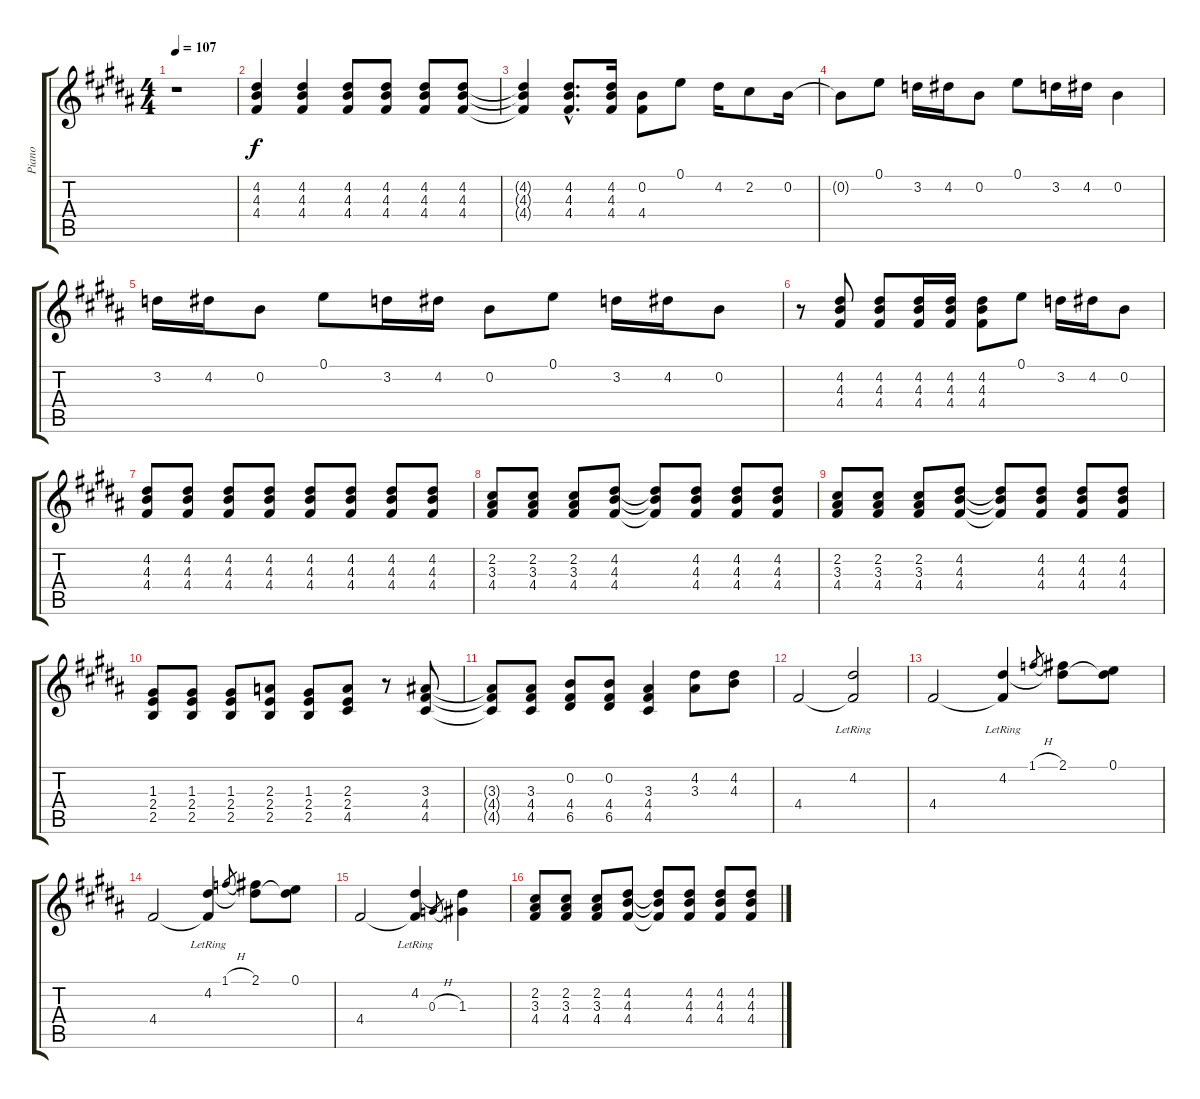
\track ("Piano" "Piano") {instrument brightacousticpiano}
\staff {score tabs}
\tuning (E5 B4 G4 D4 A3 E3) {hide}
\ts (4 4)
\tempo 107
\clef g2
\ks b
r.1{dy f} |
(4.2 4.3 4.4).4 (4.2 4.3 4.4).4 (4.2 4.3 4.4).8 (4.2 4.3 4.4).8 (4.2 4.3 4.4).8 (4.2 4.3 4.4).8 |
(4.2{t} 4.3{t} 4.4{t}).4 (4.2{hac} 4.3{hac} 4.4{hac}).8{d} (4.2 4.3 4.4).16 (0.2 4.4).8 0.1.8 4.2.16 2.2.8 0.2.16 |
0.2{t}.8 0.1.8 3.2.16 4.2.16 0.2.8 0.1.8 3.2.16 4.2.16 0.2.4 |
3.2.16 4.2.16 0.2.8 0.1.8 3.2.16 4.2.16 0.2.8 0.1.8 3.2.16 4.2.16 0.2.8 |
r.8 (4.2 4.3 4.4).8 (4.2 4.3 4.4).8 (4.2 4.3 4.4).16 (4.2 4.3 4.4).16 (4.2 4.3 4.4).8 0.1.8 3.2.16 4.2.16 0.2.8 |
(4.2 4.3 4.4).8 (4.2 4.3 4.4).8 (4.2 4.3 4.4).8 (4.2 4.3 4.4).8 (4.2 4.3 4.4).8 (4.2 4.3 4.4).8 (4.2 4.3 4.4).8 (4.2 4.3 4.4).8 |
(2.2 3.3 4.4).8 (2.2 3.3 4.4).8 (2.2 3.3 4.4).8 (4.2 4.3 4.4).8 (4.2{t} 4.3{t} 4.4{t}).8 (4.2 4.3 4.4).8 (4.2 4.3 4.4).8 (4.2 4.3 4.4).8 |
(2.2 3.3 4.4).8 (2.2 3.3 4.4).8 (2.2 3.3 4.4).8 (4.2 4.3 4.4).8 (4.2{t} 4.3{t} 4.4{t}).8 (4.2 4.3 4.4).8 (4.2 4.3 4.4).8 (4.2 4.3 4.4).8 |
(1.3 2.4 2.5).8 (1.3 2.4 2.5).8 (1.3 2.4 2.5).8 (2.3 2.4 2.5).8 (1.3 2.4 2.5).8 (2.3 2.4 4.5).8 r.8 (3.3 4.4 4.5).8 |
(3.3{t} 4.4{t} 4.5{t}).8 (3.3 4.4 4.5).8 (0.2 4.4 6.5).8 (0.2 4.4 6.5).8 (3.3 4.4 4.5).4 (4.2 3.3).8 (4.2 4.3).8 |
4.4.2 (4.2{lr} 4.4{t}).2 |
4.4.2 (4.2{lr} 4.4{t}).4 1.1{h}.8{gr} (2.1 4.2{t}).8 (0.1 4.2{t}).8 |
4.4.2 (4.2{lr} 4.4{t}).4 1.1{h}.8{gr} (2.1 4.2{t}).8 (0.1 4.2{t}).8 |
4.4.2 (4.2{lr} 4.4{t}).4 0.3{h}.8{gr} (4.2{t} 1.3).4 |
(2.2 3.3 4.4).8 (2.2 3.3 4.4).8 (2.2 3.3 4.4).8 (4.2 4.3 4.4).8 (4.2{t} 4.3{t} 4.4{t}).8 (4.2 4.3 4.4).8 (4.2 4.3 4.4).8 (4.2 4.3 4.4).8
